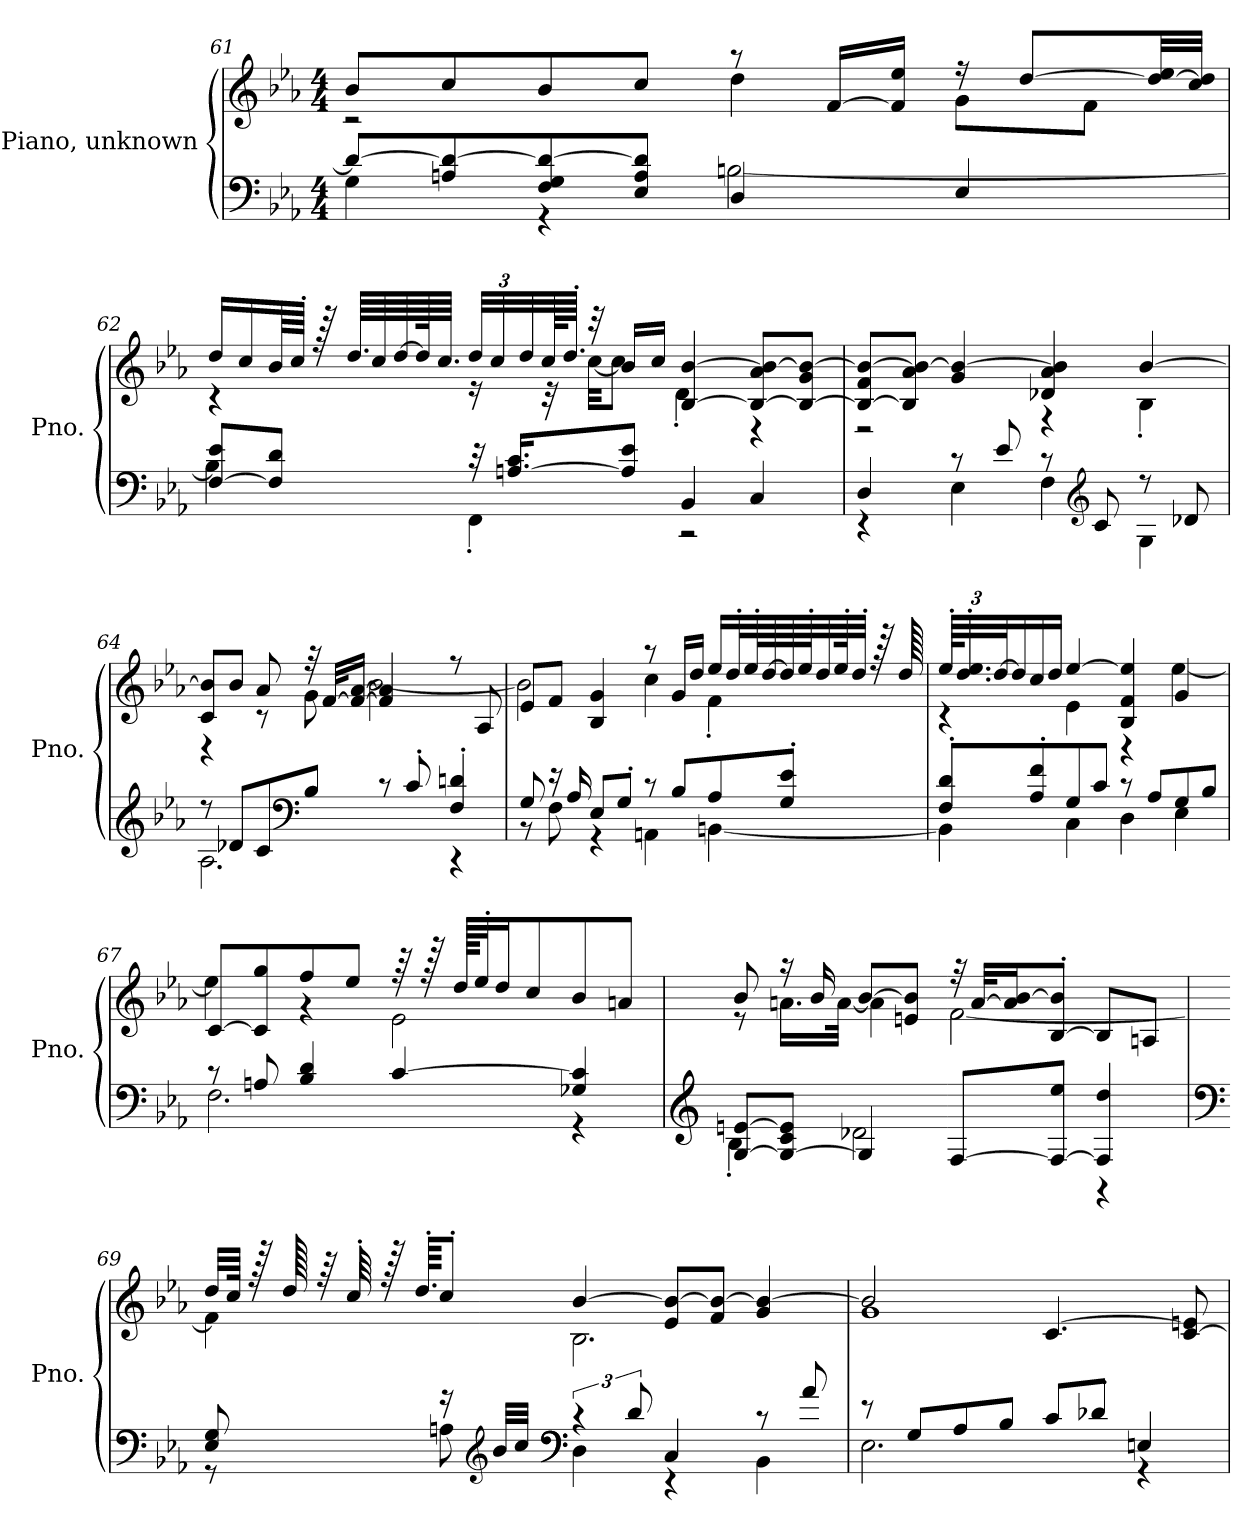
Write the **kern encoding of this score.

**kern	**kern
*part1	*part1
*staff2	*staff1
*I"Piano, unknown	*
*I'Pno.	*
*clefF4	*clefG2
*k[b-e-a-]	*k[b-e-a-]
*M4/4	*M4/4
=61	=61
*^	*^
8d/L_	4G\	8b-/L	2r
8An/ 8d/_	.	8cc/	.
8F/ 8G/ 8d/_	4r	8b-/	.
8E-/ 8A/ 8d/]J	.	8cc/J	.
4D/	[2Bn\	8r	4dd\
.	.	[16f/LL	.
.	.	16f/] 16ee-/JJ	.
4E-/	.	16r	8g\L
.	.	[8dd/L	.
.	.	.	8f\J
.	.	32dd/_ 32ee-/LL	.
.	.	32cc/ 32dd/]JJJ	.
!!LO:LB:g=z	!!
=62	=62	=62	=62
[8F/ 8e-/L	4B\]	16dd/LL	4r
.	.	16cc/	.
8F/] 8d/J	.	64b-/LL	.
.	.	64cc'/JJJJ	.
.	.	128r	.
.	.	64.dd/LLLL	.
.	.	64cc/	.
.	.	[64dd/	.
.	.	128dd/K]	.
.	.	64.cc/JJJJ	.
*	*	*Xbrackettup	*
32r	4FF'\	48dd/LLL	16r
.	.	48cc/	.
[16.An/ 16.c/KL	.	.	.
.	.	48dd/	.
.	.	128cc/KL	32r
.	.	64.dd'/JJJJ	.
.	.	32r	[32cc\KKL
8A/] 8e-/J	.	16b-/LL	8cc\J]
.	.	16cc/JJ	.
4BB-/	2r	[4B-/ [4b-/	4d'\
4C/	.	8B-/_ 8a-/ 8b-/_L	4r
.	.	8B-/_ 8g/ 8b-/_J	.
=63	=63	=63	=63
4D/	4r	8B-/_ 8f/ 8b-/_L	2r
.	.	8B-/] 8a-/ 8b-/_J	.
8r	4E-\	4g/ 4b-/_	.
8e-/	.	.	.
8r	4F\	4d-X/ 4a-/ 4b-/]	4r
*clefG2	*	*	*
8c/	.	.	.
8r	4G\	[4b-/	4B-'\
8d-X/	.	.	.
!!LO:PB:g=z	!!
=64	=64	=64	=64
8r	2.A-\	8c/ 8b-/]L	4r
8d-X/L	.	8b-/J	.
8c/	.	8a-/	8r
*clefF4	*	*	*
8B-/J	.	32r	8g\
.	.	[32f/KLL	.
.	.	16f/_ [16a-/JJ	.
8r	.	4f/] 4a-/]	[2b-\
8c'/	.	.	.
4F/' 4dn/'	4r	8r	.
.	.	8A-/	.
=65	=65	=65	=65
8G/	8r	8e-/L	2b-\]
16r	8F\	8f/J	.
16A-/	.	.	.
8E-/L	4r	4B-/ 4g/	.
8G'/J	.	.	.
8r	4AAn\	8r	4cc\
8B-/L	.	16g/LL	.
.	.	16dd/JJ	.
8A-/	[4BBn\	16ee-/LL	4f'\
.	.	32dd'/L	.
.	.	64ee-'/L	.
.	.	[64dd/	.
8G/' 8e-/'J	.	64dd/]	.
.	.	64ee-'/J	.
.	.	32dd/	.
.	.	64ee-'/K	.
.	.	32dd'/JJJ	.
.	.	128r	.
.	.	128dd/	.
!!LO:LB:g=z	!!
=66	=66	=66	=66
8F/' 8d/'L	4BB\]	96ee-'/KLLL	4r
.	.	48.dd/' 48.ee-/'	.
.	.	[48dd/J	.
.	.	16dd/]	.
8A-/' 8f/'	.	16cc/	.
.	.	16dd/JJ	.
8G/	4C\	[4ee-/	4e-\
8c/J	.	.	.
8r	4D\	4B-/ 4f/ 4ee-/]	4r
8A-/L	.	.	.
8G/	4E-\	4g/	[4ee-\
8B-/J	.	.	.
=67	=67	=67	=67
8r	2.F\	[8c/L	4ee-\]
8An/	.	8c/] 8gg/	.
4B-/ 4d/	.	8ff/	4r
.	.	8ee-/J	.
[4c/	.	64r	2e-\
.	.	128r	.
.	.	128dd/KKLLL	.
.	.	32ee-'/J	.
.	.	16dd/J	.
.	.	8cc/	.
4G-X/ 4c/]	4r	8b-/	.
.	.	8an/J	.
!!LO:LB:g=z	!!
=68	=68	=68	=68
*clefG2	*	*	*
[8G/ [8en/L	4B-'\	8b-/	8r
8G/_ 8c/ 8e/]J	.	16r	16.an\LL
.	.	16b-/	.
.	.	.	[32a\JJk
4G/]	2d-X\	[8b-/L	4a\]
.	.	8en/ 8b-/]J	.
[8F/L	.	32r	[2f\
.	.	[32a/KLL	.
.	.	16a/] [16b-/J	.
8F/_ 8ee-/J	.	[8B-/' 8b-/]'J	.
4F/] 4dd/	4r	8B-/L]	.
.	.	8An/J	.
!!LO:LB:g=z	!!
=69	=69	=69	=69
*clefF4	*	*	*
8E-/ 8G/	8r	32dd/LLL	4f\]
.	.	64cc/JJJk	.
.	.	128r	.
.	.	128dd/	.
.	.	64r	.
.	.	64cc'/	.
.	.	128r	.
.	.	64.dd'/KKKL	.
16r	8An\	8cc'/J	.
*clefG2	*	*	*
32b-/LLL	.	.	.
32cc/JJJ	.	.	.
*clefF4	*	*	*
6r	4D\	[4b-/	2.B-\
12d/	.	.	.
4C/	4r	8e-/ 8b-/_L	.
.	.	8f/ 8b-/_J	.
8r	4BB-\	4g/ 4b-/_	.
8a-/	.	.	.
=70	=70	=70	=70
8r	2.E-\	2b-/]	1g
8G/L	.	.	.
8A-/	.	.	.
8B-/J	.	.	.
8c/L	.	[4.c/	.
8d-X'/J	.	.	.
4En/	4r	.	.
.	.	8c/_ 8en/	.
*v	*v	*	*
*	*v	*v
=	=
*-	*-
